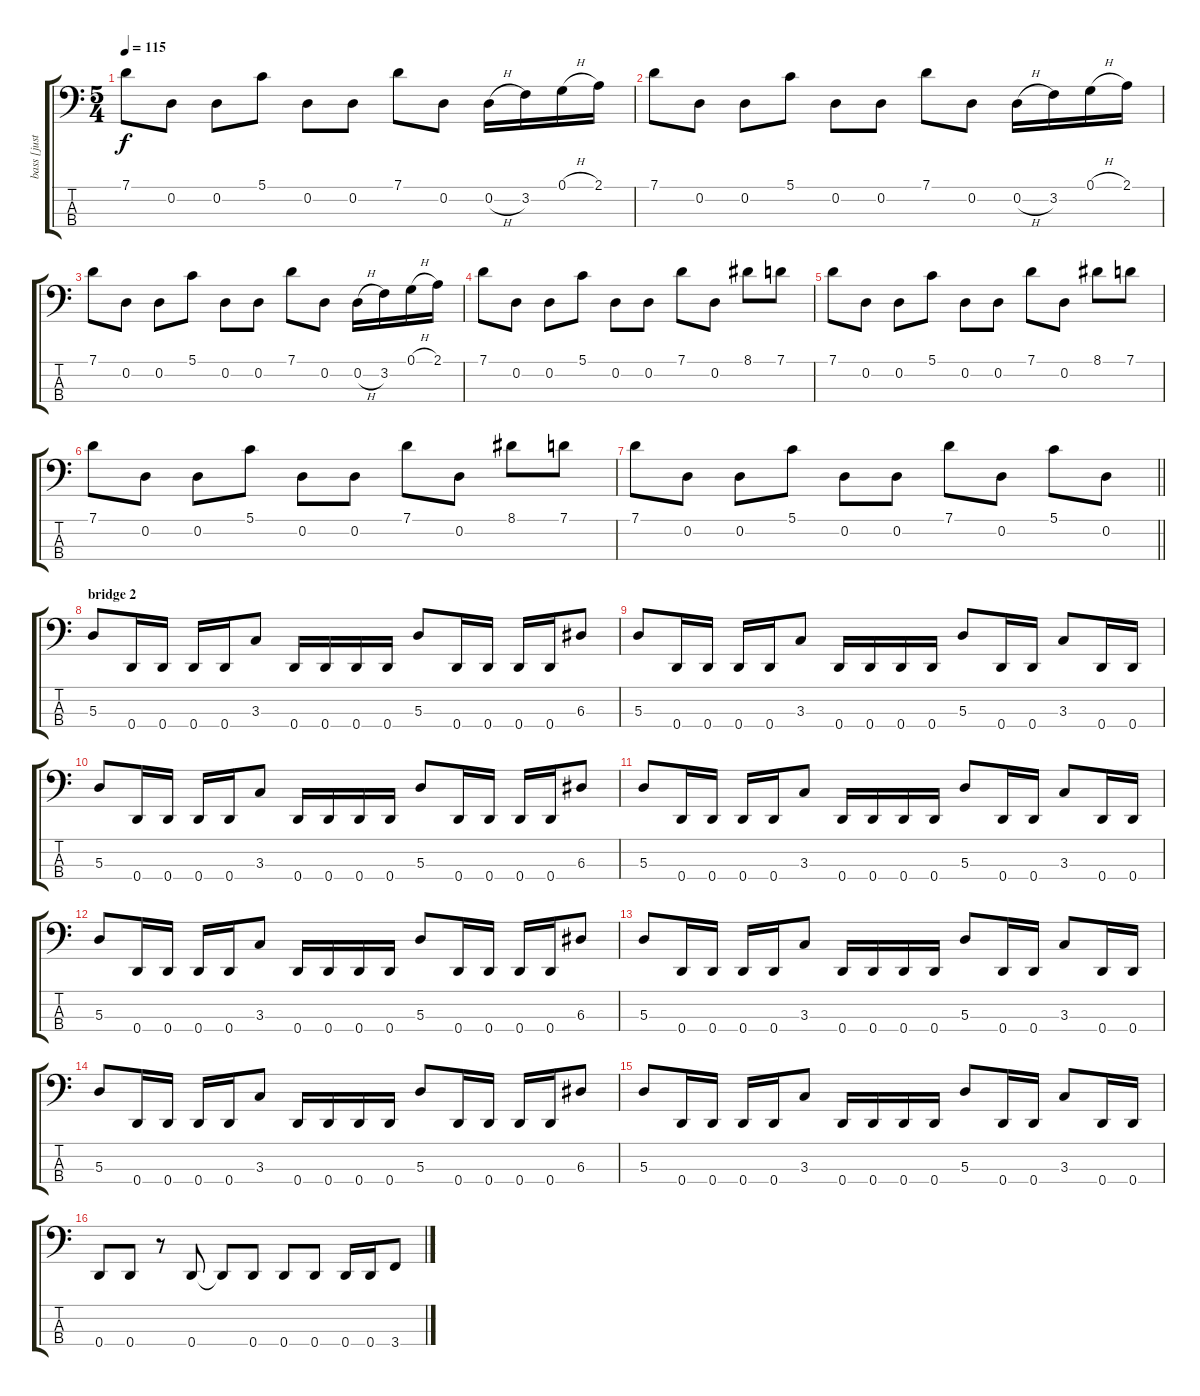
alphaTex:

\track ("bass [justin chancellor]" "bass [just") {instrument electricbassfinger}
\staff {score tabs}
\tuning (G2 D2 A1 D1) {hide}
\ts (5 4)
\tempo 115
\clef f4
\ks c
7.1.8{dy f} 0.2.8 0.2.8 5.1.8 0.2.8 0.2.8 7.1.8 0.2.8 0.2{h}.16 3.2.16 0.1{h}.16 2.1.16 |
7.1.8 0.2.8 0.2.8 5.1.8 0.2.8 0.2.8 7.1.8 0.2.8 0.2{h}.16 3.2.16 0.1{h}.16 2.1.16 |
7.1.8 0.2.8 0.2.8 5.1.8 0.2.8 0.2.8 7.1.8 0.2.8 0.2{h}.16 3.2.16 0.1{h}.16 2.1.16 |
7.1.8 0.2.8 0.2.8 5.1.8 0.2.8 0.2.8 7.1.8 0.2.8 8.1.8 7.1.8 |
7.1.8 0.2.8 0.2.8 5.1.8 0.2.8 0.2.8 7.1.8 0.2.8 8.1.8 7.1.8 |
7.1.8 0.2.8 0.2.8 5.1.8 0.2.8 0.2.8 7.1.8 0.2.8 8.1.8 7.1.8 |
\barLineRight lightlight
7.1.8 0.2.8 0.2.8 5.1.8 0.2.8 0.2.8 7.1.8 0.2.8 5.1.8 0.2.8 |
\section ("" "bridge 2")
5.3.8 0.4.16 0.4.16 0.4.16 0.4.16 3.3.8 0.4.16 0.4.16 0.4.16 0.4.16 5.3.8 0.4.16 0.4.16 0.4.16 0.4.16 6.3.8 |
5.3.8 0.4.16 0.4.16 0.4.16 0.4.16 3.3.8 0.4.16 0.4.16 0.4.16 0.4.16 5.3.8 0.4.16 0.4.16 3.3.8 0.4.16 0.4.16 |
5.3.8 0.4.16 0.4.16 0.4.16 0.4.16 3.3.8 0.4.16 0.4.16 0.4.16 0.4.16 5.3.8 0.4.16 0.4.16 0.4.16 0.4.16 6.3.8 |
5.3.8 0.4.16 0.4.16 0.4.16 0.4.16 3.3.8 0.4.16 0.4.16 0.4.16 0.4.16 5.3.8 0.4.16 0.4.16 3.3.8 0.4.16 0.4.16 |
5.3.8 0.4.16 0.4.16 0.4.16 0.4.16 3.3.8 0.4.16 0.4.16 0.4.16 0.4.16 5.3.8 0.4.16 0.4.16 0.4.16 0.4.16 6.3.8 |
5.3.8 0.4.16 0.4.16 0.4.16 0.4.16 3.3.8 0.4.16 0.4.16 0.4.16 0.4.16 5.3.8 0.4.16 0.4.16 3.3.8 0.4.16 0.4.16 |
5.3.8 0.4.16 0.4.16 0.4.16 0.4.16 3.3.8 0.4.16 0.4.16 0.4.16 0.4.16 5.3.8 0.4.16 0.4.16 0.4.16 0.4.16 6.3.8 |
5.3.8 0.4.16 0.4.16 0.4.16 0.4.16 3.3.8 0.4.16 0.4.16 0.4.16 0.4.16 5.3.8 0.4.16 0.4.16 3.3.8 0.4.16 0.4.16 |
0.4.8 0.4.8 r.8 0.4.8 0.4{t}.8 0.4.8 0.4.8 0.4.8 0.4.16 0.4.16 3.4.8
